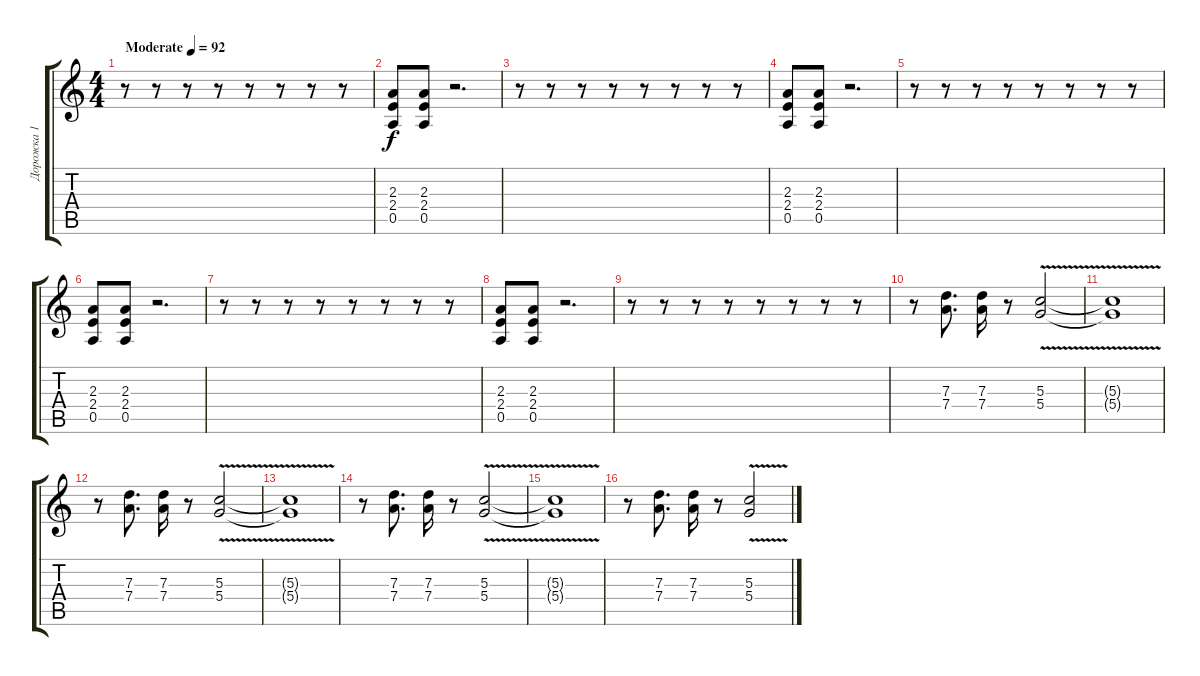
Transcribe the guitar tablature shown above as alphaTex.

\track ("Дорожка 1" "Дорожка 1") {instrument distortionguitar}
\staff {score tabs}
\tuning (E4 B3 G3 D3 A2 E2) {hide}
\ts (4 4)
\tempo (92 "Moderate")
\clef g2
\ks c
r.8{dy f instrument distortionguitar} r.8 r.8 r.8 r.8 r.8 r.8 r.8 |
(2.3 2.4 0.5).8 (2.3 2.4 0.5).8 r.2{d} |
r.8 r.8 r.8 r.8 r.8 r.8 r.8 r.8 |
(2.3 2.4 0.5).8 (2.3 2.4 0.5).8 r.2{d} |
r.8 r.8 r.8 r.8 r.8 r.8 r.8 r.8 |
(2.3 2.4 0.5).8 (2.3 2.4 0.5).8 r.2{d} |
r.8 r.8 r.8 r.8 r.8 r.8 r.8 r.8 |
(2.3 2.4 0.5).8 (2.3 2.4 0.5).8 r.2{d} |
r.8 r.8 r.8 r.8 r.8 r.8 r.8 r.8 |
r.8 (7.3 7.4).8{d} (7.3 7.4).16 r.8 (5.3 5.4{v}).2 |
(5.3{t} 5.4{t}).1 |
r.8 (7.3 7.4).8{d} (7.3 7.4).16 r.8 (5.3{v} 5.4).2 |
(5.3{t} 5.4{t}).1 |
r.8 (7.3 7.4).8{d} (7.3 7.4).16 r.8 (5.3 5.4{v}).2 |
(5.3{t} 5.4{t}).1 |
r.8 (7.3 7.4).8{d} (7.3 7.4).16 r.8 (5.3{v} 5.4).2
